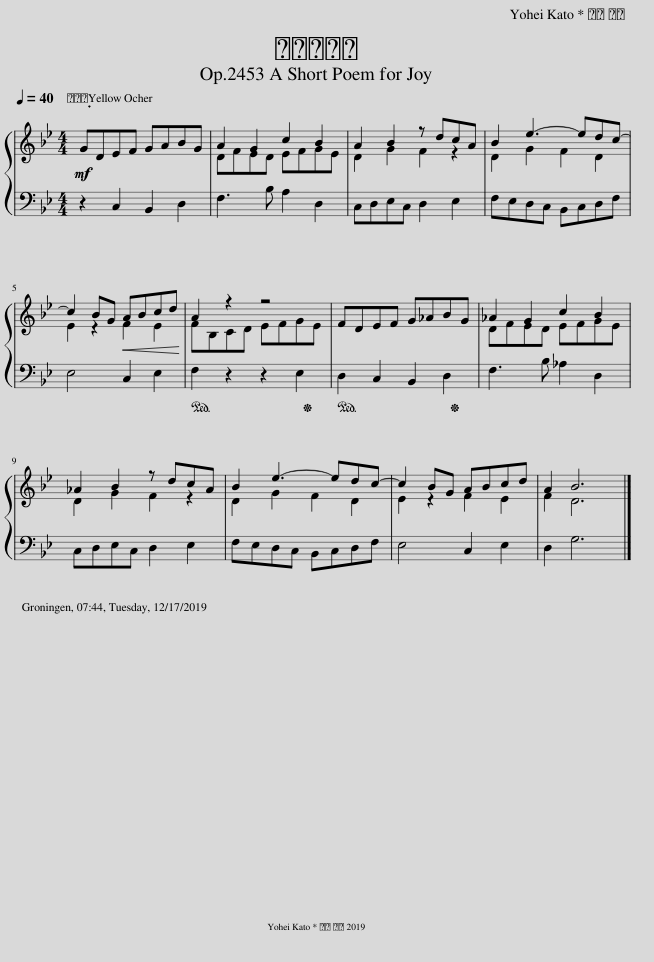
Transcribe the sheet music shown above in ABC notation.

X:1
%%score { ( 1 3 ) | 2 }
L:1/8
Q:1/4=40
M:4/4
I:linebreak $
K:Bb
V:1 treble
V:3 treble
V:2 bass
V:1
!mf! GDEF GABG | A2 G2 c2 B2 | A2 B2 z dcA | B2 e3- edc- |$ c2 BG!<(! ABcd!<)! | %5
 A2 z2 z4 | FDEF G_ABG | _A2 G2 c2 B2 |$ _A2 B2 z dcA | B2 e3- edc- | %10
 c2 BG ABcd | A2 B6 |] %12
V:2
 z2 C,2 B,,2 D,2 | F,3 B, A,2 D,2 | C,D,E,C, D,2 E,2 | F,E,D,C, B,,C,D,F, |$ E,4 C,2 E,2 | %5
!ped! F,2 z2 z2 E,2!ped-up! |!ped! D,2 C,2 B,,2 D,2!ped-up! | F,3 B, _A,2 D,2 |$ C,D,E,C, D,2 E,2 | F,E,D,C, B,,C,D,F, | %10
 E,4 C,2 E,2 | D,2 G,6 |] %12
V:3
 x8 | DFED EFGE | D2 G2 F2 z2 | D2 G2 F2 D2 |$ E2 z2 F2 E2 | %5
 FB,CD EFGE | x8 | DFED EFGE |$ D2 G2 F2 z2 | D2 G2 F2 D2 | %10
 E2 z2 F2 E2 | F2 D6 |] %12
